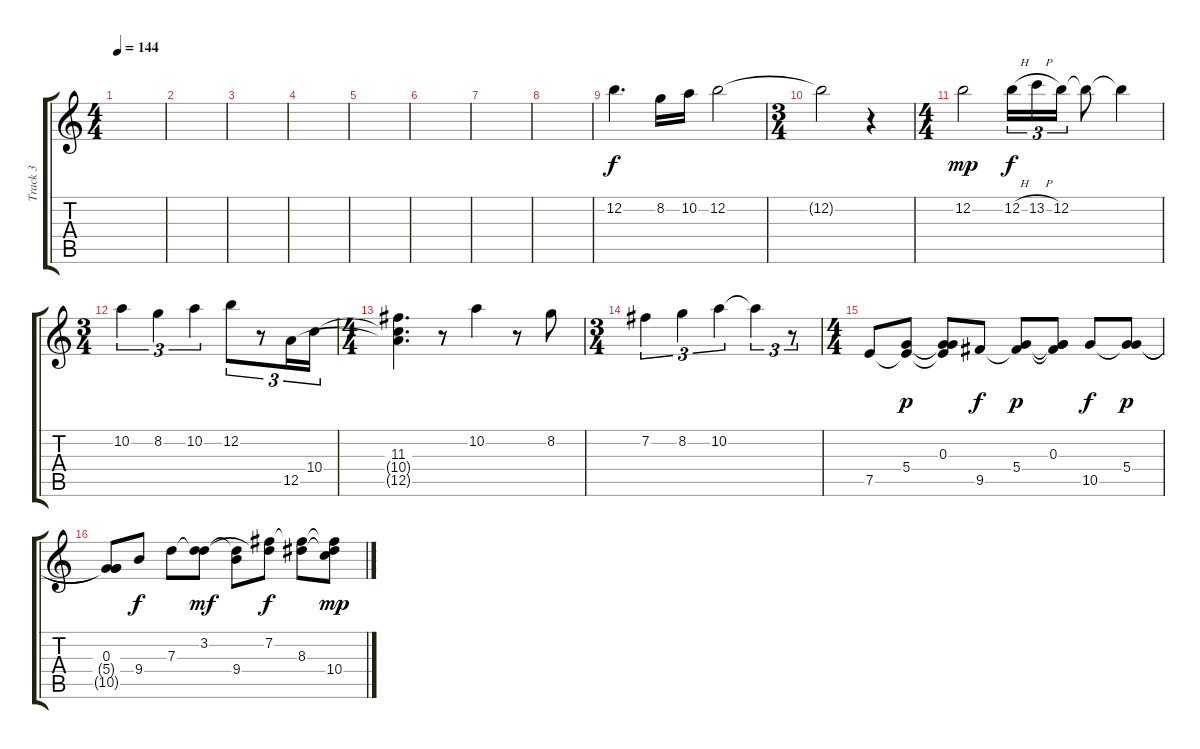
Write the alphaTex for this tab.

\track ("Track 3" "Track 3") {instrument distortionguitar}
\staff {score tabs}
\tuning (E4 B3 G3 D3 A2 E2) {hide}
\ts (4 4)
\tempo 144
\clef g2
\ks c
|
|
|
|
|
|
|
|
12.2.4{d volume 16 instrument acousticguitarsteel} 8.2.16 10.2.16 12.2.2 |
\ts (3 4)
12.2{t}.2 r.4 |
\ts (4 4)
12.2.2{dy mp} 12.2{h}.16{tu (3 2) dy f} 13.2{h}.16{tu (3 2)} 12.2.16{tu (3 2)} 12.2{t}.8 12.2{t}.4 |
\ts (3 4)
10.2.4{tu (3 2)} 8.2.4{tu (3 2)} 10.2.4{tu (3 2)} 12.2.8{tu (3 2)} r.8{tu (3 2)} 12.5.16{tu (3 2)} 10.4.16{tu (3 2)} |
\ts (4 4)
(11.3 10.4{t} 12.5{t}).4{d} r.8 10.2.4 r.8 8.2.8 |
\ts (3 4)
7.2.4{tu (3 2)} 8.2.4{tu (3 2)} 10.2.4{tu (3 2)} 10.2{t}.4{tu (3 2)} r.8{tu (3 2)} |
\ts (4 4)
7.5.8 (5.4 7.5{t}).8{dy p} (0.3 5.4{t} 7.5{t}).8 9.5.8{dy f} (5.4 9.5{t}).8{dy p} (0.3 5.4{t} 9.5{t}).8 10.5.8{dy f} (5.4 10.5{t}).8{dy p} |
(0.3 5.4{t} 10.5{t}).8 9.4.8{dy f} 7.3.8 (3.2 7.3{t}).8{dy mf} (3.2{t} 9.4).8 (7.2 7.3{t}).8{dy f} (7.2{t} 8.3).8 (7.2{t} 8.3{t} 10.4).8{dy mp}
